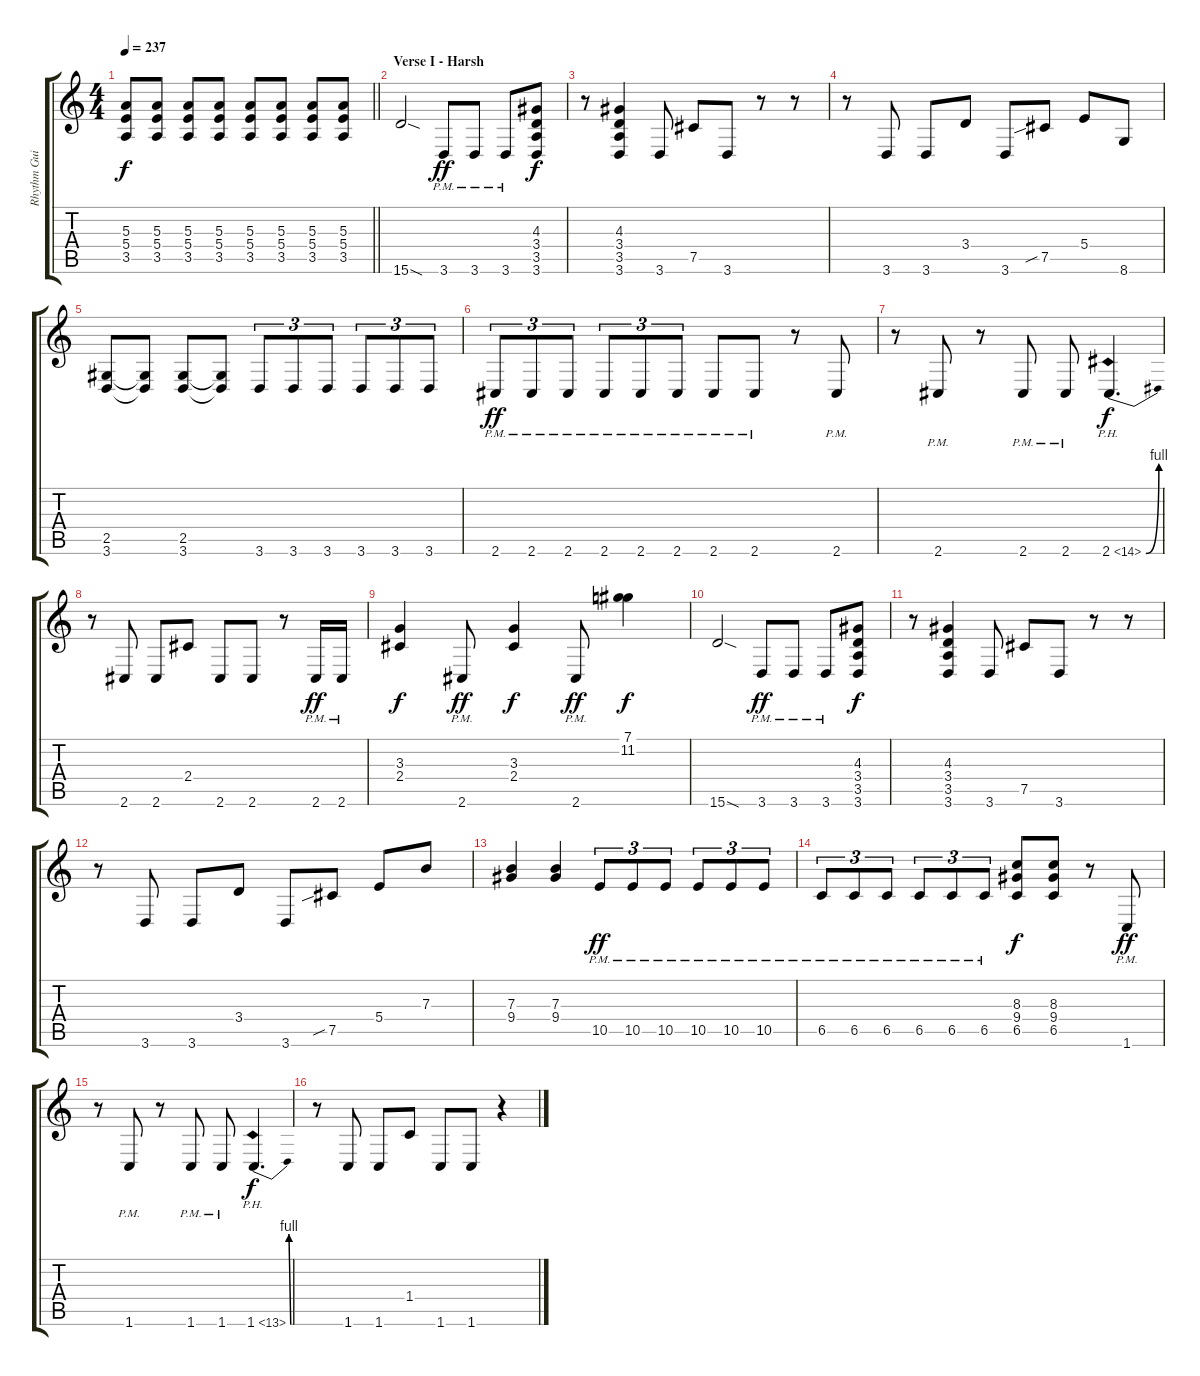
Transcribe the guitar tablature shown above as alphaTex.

\track ("Rhythm Guitar R" "Rhythm Gui") {instrument distortionguitar}
\staff {score tabs}
\tuning (Db4 Ab3 E3 B2 Gb2 B1) {hide}
\ts (4 4)
\tempo 237
\clef g2
\barLineRight lightlight
\ks c
(5.3 5.4 3.5).8{dy f} (5.3 5.4 3.5).8 (5.3 5.4 3.5).8 (5.3 5.4 3.5).8 (5.3 5.4 3.5).8 (5.3 5.4 3.5).8 (5.3 5.4 3.5).8 (5.3 5.4 3.5).8 |
\section ("" "Verse I - Harsh")
15.6{sod}.2 3.6{pm}.8{dy ff} 3.6{pm}.8 3.6{pm}.8 (4.3 3.4 3.5 3.6).8{dy f} |
r.8 (4.3 3.4 3.5 3.6).4 3.6.8 7.5.8 3.6.8 r.8 r.8 |
r.8 3.6.8 3.6.8 3.4.8 3.6.8 7.5{sib}.8 5.4.8 8.6.8 |
(2.5 3.6).8 (2.5{t} 3.6{t}).8 (2.5 3.6).8 (2.5{t} 3.6{t}).8 3.6.8{tu (3 2)} 3.6.8{tu (3 2)} 3.6.8{tu (3 2)} 3.6.8{tu (3 2)} 3.6.8{tu (3 2)} 3.6.8{tu (3 2)} |
2.6{pm}.8{tu (3 2) dy ff} 2.6{pm}.8{tu (3 2)} 2.6{pm}.8{tu (3 2)} 2.6{pm}.8{tu (3 2)} 2.6{pm}.8{tu (3 2)} 2.6{pm}.8{tu (3 2)} 2.6{pm}.8 2.6{pm}.8 r.8 2.6{pm}.8 |
r.8 2.6{pm}.8 r.8 2.6{pm}.8 2.6{pm}.8 2.6{be (bend 0 0 60 4) ph 12}.4{d dy f} |
r.8 2.6.8 2.6.8 2.4.8 2.6.8 2.6.8 r.8 2.6{pm}.16{dy ff} 2.6{pm}.16 |
(3.3 2.4).4{dy f} 2.6{pm}.8{dy ff} (3.3 2.4).4{dy f} 2.6{pm}.8{dy ff} (7.1 11.2).4{dy f} |
15.6{sod}.2 3.6{pm}.8{dy ff} 3.6{pm}.8 3.6{pm}.8 (4.3 3.4 3.5 3.6).8{dy f} |
r.8 (4.3 3.4 3.5 3.6).4 3.6.8 7.5.8 3.6.8 r.8 r.8 |
r.8 3.6.8 3.6.8 3.4.8 3.6.8 7.5{sib}.8 5.4.8 7.3.8 |
(7.3 9.4).4 (7.3 9.4).4 10.5{pm}.8{tu (3 2) dy ff} 10.5{pm}.8{tu (3 2)} 10.5{pm}.8{tu (3 2)} 10.5{pm}.8{tu (3 2)} 10.5{pm}.8{tu (3 2)} 10.5{pm}.8{tu (3 2)} |
6.5{pm}.8{tu (3 2)} 6.5{pm}.8{tu (3 2)} 6.5{pm}.8{tu (3 2)} 6.5{pm}.8{tu (3 2)} 6.5{pm}.8{tu (3 2)} 6.5{pm}.8{tu (3 2)} (8.3 9.4 6.5).8{dy f} (8.3 9.4 6.5).8 r.8 1.6{pm}.8{dy ff} |
r.8 1.6{pm}.8 r.8 1.6{pm}.8 1.6{pm}.8 1.6{be (bend 0 0 60 4) ph 12}.4{d dy f} |
r.8 1.6.8 1.6.8 1.4.8 1.6.8 1.6.8 r.4
